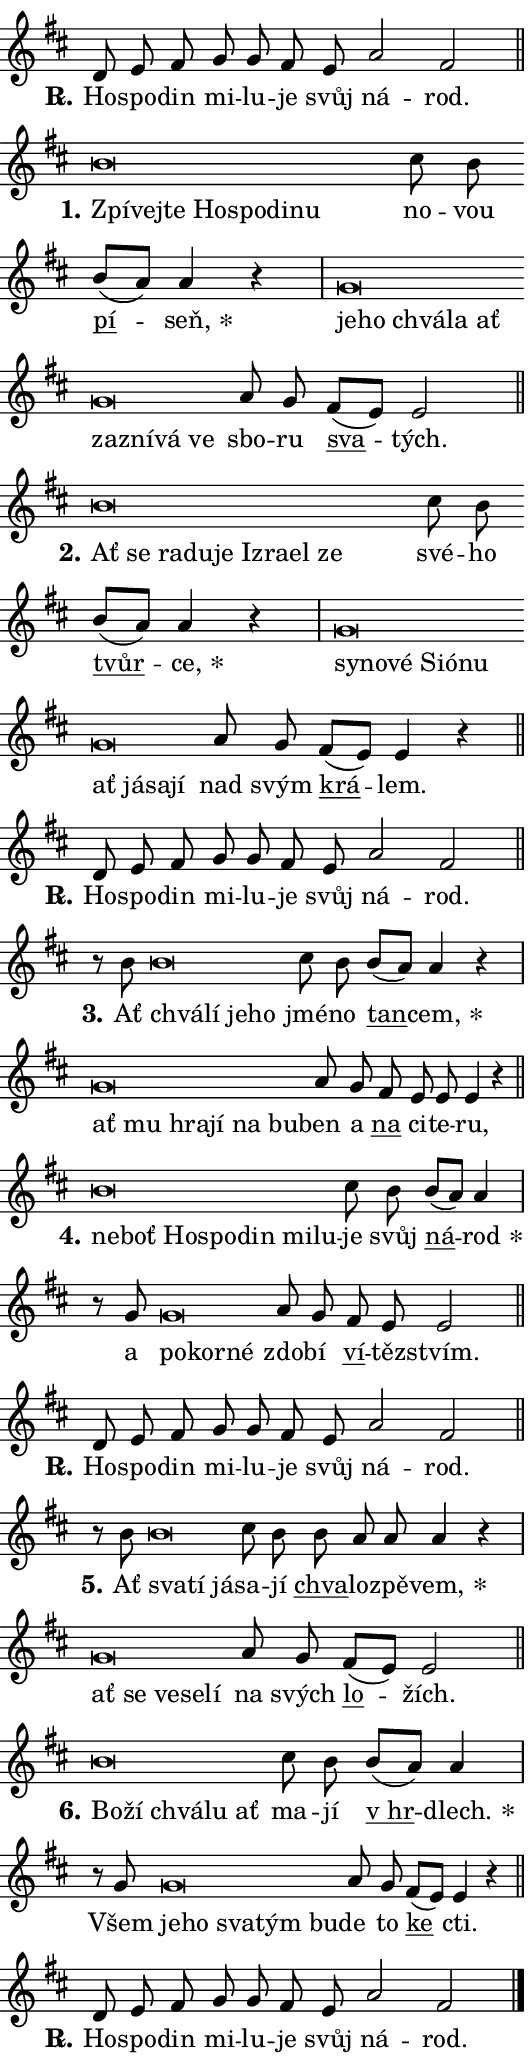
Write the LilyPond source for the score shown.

\version "2.24.0"
\header { tagline = "" }
\paper {
  indent = 0\cm
  top-margin = 0\cm
  right-margin = 0.13\cm % to fit lyric hyphens
  bottom-margin = 0\cm
  left-margin = 0\cm
  paper-width = 9\cm
  page-breaking = #ly:one-page-breaking
  system-system-spacing.basic-distance = #11
  score-system-spacing.basic-distance = #11
  ragged-last = ##f
}


%% Author: Thomas Morley
%% https://lists.gnu.org/archive/html/lilypond-user/2020-05/msg00002.html
#(define (line-position grob)
"Returns position of @var[grob} in current system:
   @code{'start}, if at first time-step
   @code{'end}, if at last time-step
   @code{'middle} otherwise
"
  (let* ((col (ly:item-get-column grob))
         (ln (ly:grob-object col 'left-neighbor))
         (rn (ly:grob-object col 'right-neighbor))
         (col-to-check-left (if (ly:grob? ln) ln col))
         (col-to-check-right (if (ly:grob? rn) rn col))
         (break-dir-left
           (and
             (ly:grob-property col-to-check-left 'non-musical #f)
             (ly:item-break-dir col-to-check-left)))
         (break-dir-right
           (and
             (ly:grob-property col-to-check-right 'non-musical #f)
             (ly:item-break-dir col-to-check-right))))
        (cond ((eqv? 1 break-dir-left) 'start)
              ((eqv? -1 break-dir-right) 'end)
              (else 'middle))))

#(define (tranparent-at-line-position vctor)
  (lambda (grob)
  "Relying on @code{line-position} select the relevant enry from @var{vctor}.
Used to determine transparency,"
    (case (line-position grob)
      ((end) (not (vector-ref vctor 0)))
      ((middle) (not (vector-ref vctor 1)))
      ((start) (not (vector-ref vctor 2))))))

noteHeadBreakVisibility =
#(define-music-function (break-visibility)(vector?)
"Makes @code{NoteHead}s transparent relying on @var{break-visibility}"
#{
  \override NoteHead.transparent =
    #(tranparent-at-line-position break-visibility)
#})

#(define delete-ledgers-for-transparent-note-heads
  (lambda (grob)
    "Reads whether a @code{NoteHead} is transparent.
If so this @code{NoteHead} is removed from @code{'note-heads} from
@var{grob}, which is supposed to be @code{LedgerLineSpanner}.
As a result ledgers are not printed for this @code{NoteHead}"
    (let* ((nhds-array (ly:grob-object grob 'note-heads))
           (nhds-list
             (if (ly:grob-array? nhds-array)
                 (ly:grob-array->list nhds-array)
                 '()))
           ;; Relies on the transparent-property being done before
           ;; Staff.LedgerLineSpanner.after-line-breaking is executed.
           ;; This is fragile ...
           (to-keep
             (remove
               (lambda (nhd)
                 (ly:grob-property nhd 'transparent #f))
               nhds-list)))
      ;; TODO find a better method to iterate over grob-arrays, similiar
      ;; to filter/remove etc for lists
      ;; For now rebuilt from scratch
      (set! (ly:grob-object grob 'note-heads)  '())
      (for-each
        (lambda (nhd)
          (ly:pointer-group-interface::add-grob grob 'note-heads nhd))
        to-keep))))

squashNotes = {
  \override NoteHead.X-extent = #'(-0.2 . 0.2)
  \override NoteHead.Y-extent = #'(-0.75 . 0)
  \override NoteHead.stencil =
    #(lambda (grob)
       (let ((pos (ly:grob-property grob 'staff-position)))
         (begin
           (if (< pos -7) (display "ERROR: Lower brevis then expected\n") (display ""))
           (if (<= pos -6) ly:text-interface::print ly:note-head::print))))
}
unSquashNotes = {
  \revert NoteHead.X-extent
  \revert NoteHead.Y-extent
  \revert NoteHead.stencil
}

hideNotes = \noteHeadBreakVisibility #begin-of-line-visible
unHideNotes = \noteHeadBreakVisibility #all-visible

% work-around for resetting accidentals
% https://lilypond.org/doc/v2.23/Documentation/notation/displaying-rhythms#unmetered-music
cadenzaMeasure = {
  \cadenzaOff
  \partial 1024 s1024
  \cadenzaOn
}

#(define-markup-command (accent layout props text) (markup?)
  "Underline accented syllable"
  (interpret-markup layout props
    #{\markup \override #'(offset . 4.3) \underline { #text }#}))

responsum = \markup \concat {
  "R" \hspace #-1.05 \path #0.1 #'((moveto 0 0.07) (lineto 0.9 0.8)) \hspace #0.05 "."
}

spaceSize = #0.6828661417322834 % exact space size for TeX Gyre Schola

\layout {
  \context {
    \Staff
    \remove "Time_signature_engraver"
    \override LedgerLineSpanner.after-line-breaking = #delete-ledgers-for-transparent-note-heads
  }
  \context {
    \Lyrics {
      \override LyricSpace.minimum-distance = \spaceSize
      \override LyricText.font-name = #"TeX Gyre Schola"
      \override LyricText.font-size = 1
      \override StanzaNumber.font-name = #"TeX Gyre Schola Bold"
      \override StanzaNumber.font-size = 1
    }
  }
  \context {
    \Score 
    \override NoteHead.text =
      #(lambda (grob) 
        (let ((pos (ly:grob-property grob 'staff-position)))
          #{\markup {
            \combine
              \halign #-0.55 \raise #(if (= pos -6) 0 0.5) \override #'(thickness . 2) \draw-line #'(3.2 . 0)
              \musicglyph "noteheads.sM1"
          }#}))
  }
}

% magnetic-lyrics.ily
%
%   written by
%     Jean Abou Samra <jean@abou-samra.fr>
%     Werner Lemberg <wl@gnu.org>
%
%   adapted by
%     Jiri Hon <jiri.hon@gmail.com>
%
% Version 2022-Apr-15

% https://www.mail-archive.com/lilypond-user@gnu.org/msg149350.html

#(define (Left_hyphen_pointer_engraver context)
   "Collect syllable-hyphen-syllable occurrences in lyrics and store
them in properties.  This engraver only looks to the left.  For
example, if the lyrics input is @code{foo -- bar}, it does the
following.

@itemize @bullet
@item
Set the @code{text} property of the @code{LyricHyphen} grob between
@q{foo} and @q{bar} to @code{foo}.

@item
Set the @code{left-hyphen} property of the @code{LyricText} grob with
text @q{foo} to the @code{LyricHyphen} grob between @q{foo} and
@q{bar}.
@end itemize

Use this auxiliary engraver in combination with the
@code{lyric-@/text::@/apply-@/magnetic-@/offset!} hook."
   (let ((hyphen #f)
         (text #f))
     (make-engraver
      (acknowledgers
       ((lyric-syllable-interface engraver grob source-engraver)
        (set! text grob)))
      (end-acknowledgers
       ((lyric-hyphen-interface engraver grob source-engraver)
        ;(when (not (grob::has-interface grob 'lyric-space-interface))
          (set! hyphen grob)));)
      ((stop-translation-timestep engraver)
       (when (and text hyphen)
         (ly:grob-set-object! text 'left-hyphen hyphen))
       (set! text #f)
       (set! hyphen #f)))))

#(define (lyric-text::apply-magnetic-offset! grob)
   "If the space between two syllables is less than the value in
property @code{LyricText@/.details@/.squash-threshold}, move the right
syllable to the left so that it gets concatenated with the left
syllable.

Use this function as a hook for
@code{LyricText@/.after-@/line-@/breaking} if the
@code{Left_@/hyphen_@/pointer_@/engraver} is active."
   (let ((hyphen (ly:grob-object grob 'left-hyphen #f)))
     (when hyphen
       (let ((left-text (ly:spanner-bound hyphen LEFT)))
         (when (grob::has-interface left-text 'lyric-syllable-interface)
           (let* ((common (ly:grob-common-refpoint grob left-text X))
                  (this-x-ext (ly:grob-extent grob common X))
                  (left-x-ext
                   (begin
                     ;; Trigger magnetism for left-text.
                     (ly:grob-property left-text 'after-line-breaking)
                     (ly:grob-extent left-text common X)))
                  ;; `delta` is the gap width between two syllables.
                  (delta (- (interval-start this-x-ext)
                            (interval-end left-x-ext)))
                  (details (ly:grob-property grob 'details))
                  (threshold (assoc-get 'squash-threshold details 0.2)))
             (when (< delta threshold)
               (let* (;; We have to manipulate the input text so that
                      ;; ligatures crossing syllable boundaries are not
                      ;; disabled.  For languages based on the Latin
                      ;; script this is essentially a beautification.
                      ;; However, for non-Western scripts it can be a
                      ;; necessity.
                      (lt (ly:grob-property left-text 'text))
                      (rt (ly:grob-property grob 'text))
                      (is-space (grob::has-interface hyphen 'lyric-space-interface))
                      (space (if is-space " " ""))
                      (extra-delta (if is-space spaceSize 0))
                      ;; Append new syllable.
                      (ltrt-space (if (and (string? lt) (string? rt))
                                (string-append lt space rt)
                                (make-concat-markup (list lt space rt))))
                      ;; Right-align `ltrt` to the right side.
                      (ltrt-space-markup (grob-interpret-markup
                               grob
                               (make-translate-markup
                                (cons (interval-length this-x-ext) 0)
                                (make-right-align-markup ltrt-space)))))
                 (begin
                   ;; Don't print `left-text`.
                   (ly:grob-set-property! left-text 'stencil #f)
                   ;; Set text and stencil (which holds all collected
                   ;; syllables so far) and shift it to the left.
                   (ly:grob-set-property! grob 'text ltrt-space)
                   (ly:grob-set-property! grob 'stencil ltrt-space-markup)
                   (ly:grob-translate-axis! grob (- (- delta extra-delta)) X))))))))))


#(define (lyric-hyphen::displace-bounds-first grob)
   ;; Make very sure this callback isn't triggered too early.
   (let ((left (ly:spanner-bound grob LEFT))
         (right (ly:spanner-bound grob RIGHT)))
     (ly:grob-property left 'after-line-breaking)
     (ly:grob-property right 'after-line-breaking)
     (ly:lyric-hyphen::print grob)))

squashThreshold = #0.4

\layout {
  \context {
    \Lyrics
    \consists #Left_hyphen_pointer_engraver
    \override LyricText.after-line-breaking =
      #lyric-text::apply-magnetic-offset!
    \override LyricHyphen.stencil = #lyric-hyphen::displace-bounds-first
    \override LyricText.details.squash-threshold = \squashThreshold
    \override LyricHyphen.minimum-distance = 0
    \override LyricHyphen.minimum-length = \squashThreshold
  }
}

squashText = \override LyricText.details.squash-threshold = 9999
unSquashText = \override LyricText.details.squash-threshold = \squashThreshold

leftText = \override LyricText.self-alignment-X = #LEFT
unLeftText = \revert LyricText.self-alignment-X

starOffset = #(lambda (grob) 
                (let ((x_offset (ly:self-alignment-interface::aligned-on-x-parent grob)))
                  (if (= x_offset 0) 0 (+ x_offset 1.2))))

star = #(define-music-function (syllable)(string?)
"Append star separator at the end of a syllable"
#{
  \once \override LyricText.X-offset = #starOffset
  \lyricmode { \markup {
    #syllable
    \override #'((font-name . "TeX Gyre Schola Bold")) \hspace #0.2 \lower #0.65 \larger "*"
  } }
#})

starAccent = #(define-music-function (syllable)(string?)
"Append star separator at the end of a syllable and make accent"
#{
  \once \override LyricText.X-offset = #starOffset
  \lyricmode { \markup {
    \accent #syllable
    \override #'((font-name . "TeX Gyre Schola Bold")) \hspace #0.2 \lower #0.65 \larger "*"
  } }
#})

breath = #(define-music-function (syllable)(string?)
"Append breathing indicator at the end of a syllable"
#{
  \lyricmode { \markup { #syllable "+" } }
#})

optionalBreath = #(define-music-function (syllable)(string?)
"Append optional breathing indicator at the end of a syllable"
#{
  \lyricmode { \markup { #syllable "(+)" } }
#})


\score {
    <<
        \new Voice = "melody" { \cadenzaOn \key d \major \relative { d'8 e fis g g fis e a2 fis \cadenzaMeasure \bar "||" \break } }
        \new Lyrics \lyricsto "melody" { \lyricmode { \set stanza = \responsum
Ho -- spo -- din mi -- lu -- je svůj ná -- rod. } }
    >>
    \layout {}
}

\score {
    <<
        \new Voice = "melody" { \cadenzaOn \key d \major \relative { \squashNotes b'\breve*1/16 \hideNotes \breve*1/16 \bar "" \breve*1/16 \bar "" \breve*1/16 \bar "" \breve*1/16 \bar "" \breve*1/16 \breve*1/16 \bar "" \unHideNotes \unSquashNotes cis8 b \bar "" b[( a)] a4 r \cadenzaMeasure \bar "|" \squashNotes g\breve*1/16 \hideNotes \breve*1/16 \bar "" \breve*1/16 \bar "" \breve*1/16 \bar "" \breve*1/16 \bar "" \breve*1/16 \bar "" \breve*1/16 \bar "" \breve*1/16 \breve*1/16 \bar "" \unHideNotes \unSquashNotes a8 g \bar "" fis[( e)] e2 \cadenzaMeasure \bar "||" \break } }
        \new Lyrics \lyricsto "melody" { \lyricmode { \set stanza = "1."
\leftText Zpí -- \squashText vej -- te Ho -- spo -- di -- nu \unLeftText \unSquashText no -- vou \markup \accent pí -- \star seň, \leftText je -- \squashText ho chvá -- la ať za -- zní -- vá ve \unLeftText \unSquashText sbo -- ru \markup \accent sva -- tých. } }
    >>
    \layout {}
}

\score {
    <<
        \new Voice = "melody" { \cadenzaOn \key d \major \relative { \squashNotes b'\breve*1/16 \hideNotes \breve*1/16 \bar "" \breve*1/16 \bar "" \breve*1/16 \bar "" \breve*1/16 \bar "" \breve*1/16 \bar "" \breve*1/16 \bar "" \breve*1/16 \breve*1/16 \bar "" \unHideNotes \unSquashNotes cis8 b \bar "" b[( a)] a4 r \cadenzaMeasure \bar "|" \squashNotes g\breve*1/16 \hideNotes \breve*1/16 \bar "" \breve*1/16 \bar "" \breve*1/16 \bar "" \breve*1/16 \bar "" \breve*1/16 \bar "" \breve*1/16 \bar "" \breve*1/16 \bar "" \breve*1/16 \breve*1/16 \bar "" \unHideNotes \unSquashNotes a8 g \bar "" fis[( e)] e4 r \cadenzaMeasure \bar "||" \break } }
        \new Lyrics \lyricsto "melody" { \lyricmode { \set stanza = "2."
\leftText Ať \squashText se ra -- du -- je Iz -- ra -- el ze \unLeftText \unSquashText své -- ho \markup \accent tvůr -- \star ce, \leftText sy -- \squashText no -- vé Si -- ó -- nu ať já -- sa -- jí \unLeftText \unSquashText nad svým \markup \accent krá -- lem. } }
    >>
    \layout {}
}

\score {
    <<
        \new Voice = "melody" { \cadenzaOn \key d \major \relative { d'8 e fis g g fis e a2 fis \cadenzaMeasure \bar "||" \break } }
        \new Lyrics \lyricsto "melody" { \lyricmode { \set stanza = \responsum
Ho -- spo -- din mi -- lu -- je svůj ná -- rod. } }
    >>
    \layout {}
}

\score {
    <<
        \new Voice = "melody" { \cadenzaOn \key d \major \relative { r8 b' \squashNotes b\breve*1/16 \hideNotes \breve*1/16 \bar "" \breve*1/16 \breve*1/16 \bar "" \unHideNotes \unSquashNotes cis8 b \bar "" b[( a)] a4 r \cadenzaMeasure \bar "|" \squashNotes g\breve*1/16 \hideNotes \breve*1/16 \bar "" \breve*1/16 \bar "" \breve*1/16 \bar "" \breve*1/16 \breve*1/16 \bar "" \unHideNotes \unSquashNotes a8 g \bar "" fis e e e4 r \cadenzaMeasure \bar "||" \break } }
        \new Lyrics \lyricsto "melody" { \lyricmode { \set stanza = "3."
Ať \leftText chvá -- \squashText lí je -- ho \unLeftText \unSquashText jmé -- no \markup \accent tan -- \star cem, \leftText ať \squashText mu hra -- jí na bu -- \unLeftText \unSquashText ben a \markup \accent na ci -- te -- ru, } }
    >>
    \layout {}
}

\score {
    <<
        \new Voice = "melody" { \cadenzaOn \key d \major \relative { \squashNotes b'\breve*1/16 \hideNotes \breve*1/16 \bar "" \breve*1/16 \bar "" \breve*1/16 \bar "" \breve*1/16 \bar "" \breve*1/16 \breve*1/16 \bar "" \unHideNotes \unSquashNotes cis8 b \bar "" b[( a)] a4 \cadenzaMeasure \bar "|" r8 g \squashNotes g\breve*1/16 \hideNotes \breve*1/16 \breve*1/16 \bar "" \unHideNotes \unSquashNotes a8 g \bar "" fis e e2 \cadenzaMeasure \bar "||" \break } }
        \new Lyrics \lyricsto "melody" { \lyricmode { \set stanza = "4."
\leftText ne -- \squashText boť Ho -- spo -- din mi -- lu -- \unLeftText \unSquashText je svůj \markup \accent ná -- \star rod a \leftText po -- \squashText kor -- né \unLeftText \unSquashText zdo -- bí \markup \accent ví -- těz -- stvím. } }
    >>
    \layout {}
}

\score {
    <<
        \new Voice = "melody" { \cadenzaOn \key d \major \relative { d'8 e fis g g fis e a2 fis \cadenzaMeasure \bar "||" \break } }
        \new Lyrics \lyricsto "melody" { \lyricmode { \set stanza = \responsum
Ho -- spo -- din mi -- lu -- je svůj ná -- rod. } }
    >>
    \layout {}
}

\score {
    <<
        \new Voice = "melody" { \cadenzaOn \key d \major \relative { r8 b' \squashNotes b\breve*1/16 \hideNotes \breve*1/16 \breve*1/16 \bar "" \unHideNotes \unSquashNotes cis8 b \bar "" b a a a4 r \cadenzaMeasure \bar "|" \squashNotes g\breve*1/16 \hideNotes \breve*1/16 \bar "" \breve*1/16 \bar "" \breve*1/16 \breve*1/16 \bar "" \unHideNotes \unSquashNotes a8 g \bar "" fis[( e)] e2 \cadenzaMeasure \bar "||" \break } }
        \new Lyrics \lyricsto "melody" { \lyricmode { \set stanza = "5."
Ať \leftText sva -- \squashText tí já -- \unLeftText \unSquashText sa -- jí \markup \accent chva -- lo -- zpě -- \star vem, \leftText ať \squashText se ve -- se -- lí \unLeftText \unSquashText na svých \markup \accent lo -- žích. } }
    >>
    \layout {}
}

\score {
    <<
        \new Voice = "melody" { \cadenzaOn \key d \major \relative { \squashNotes b'\breve*1/16 \hideNotes \breve*1/16 \bar "" \breve*1/16 \bar "" \breve*1/16 \breve*1/16 \bar "" \unHideNotes \unSquashNotes cis8 b \bar "" b[( a)] a4 \cadenzaMeasure \bar "|" r8 g \squashNotes g\breve*1/16 \hideNotes \breve*1/16 \bar "" \breve*1/16 \bar "" \breve*1/16 \breve*1/16 \bar "" \unHideNotes \unSquashNotes a8 g \bar "" fis[( e)] e4 r \cadenzaMeasure \bar "||" \break } }
        \new Lyrics \lyricsto "melody" { \lyricmode { \set stanza = "6."
\leftText Bo -- \squashText ží chvá -- lu ať \unLeftText \unSquashText ma -- jí \markup \accent "v hr" -- \star dlech. Všem \leftText je -- \squashText ho sva -- tým bu -- \unLeftText \unSquashText de to \markup \accent ke cti. } }
    >>
    \layout {}
}

\score {
    <<
        \new Voice = "melody" { \cadenzaOn \key d \major \relative { d'8 e fis g g fis e a2 fis \cadenzaMeasure \bar "||" \break } \bar "|." }
        \new Lyrics \lyricsto "melody" { \lyricmode { \set stanza = \responsum
Ho -- spo -- din mi -- lu -- je svůj ná -- rod. } }
    >>
    \layout {}
}
